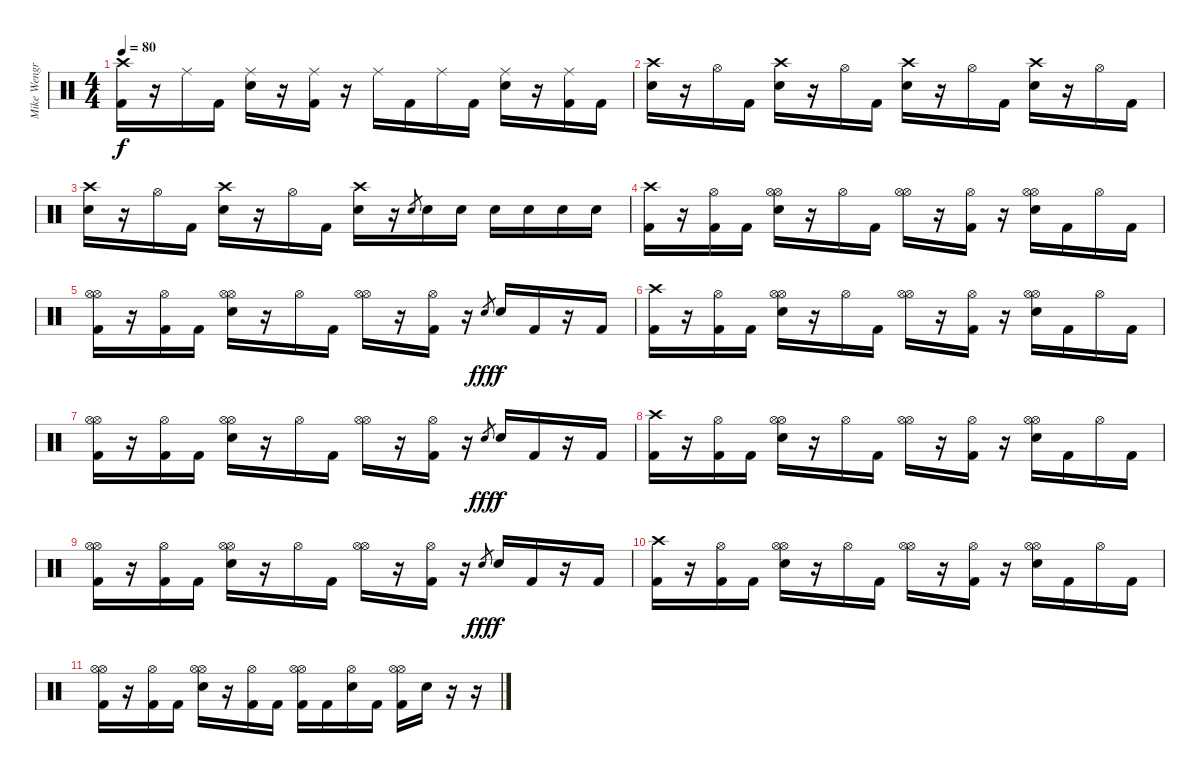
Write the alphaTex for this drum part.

\track ("Mike Wengren (Drums)" "Mike Wengr") {instrument percussion}
\staff {score}
\articulation defaults
\ts (4 4)
\tempo 80
\clef neutral
\ks c
("Crash high (hit)" "Kick (hit) 2").16{dy f} r.16 "Ride (middle)".16 "Kick (hit) 2".16 ("Ride (middle)" "Electric Snare (hit)").16 r.16 ("Ride (middle)" "Kick (hit) 2").16 r.16 "Ride (middle)".16 "Kick (hit) 2".16 "Ride (middle)".16 "Kick (hit) 2".16 ("Ride (middle)" "Electric Snare (hit)").16 r.16 ("Ride (middle)" "Kick (hit) 2").16 "Kick (hit) 2".16 |
("Crash high (hit)" "Electric Snare (hit)").16 r.16 "Hi-Hat (open)".16 "Kick (hit) 2".16 ("Crash high (hit)" "Electric Snare (hit)").16 r.16 "Hi-Hat (open)".16 "Kick (hit) 2".16 ("Crash high (hit)" "Electric Snare (hit)").16 r.16 "Hi-Hat (open)".16 "Kick (hit) 2".16 ("Crash high (hit)" "Electric Snare (hit)").16 r.16 "Hi-Hat (open)".16 "Kick (hit) 2".16 |
("Crash high (hit)" "Electric Snare (hit)").16 r.16 "Hi-Hat (open)".16 "Kick (hit) 2".16 ("Crash high (hit)" "Electric Snare (hit)").16 r.16 "Hi-Hat (open)".16 "Kick (hit) 2".16 ("Crash high (hit)" "Electric Snare (hit)").16 r.16 "Electric Snare (hit)".8{gr} "Electric Snare (hit)".16 "Electric Snare (hit)".16 "Electric Snare (hit)".16 "Electric Snare (hit)".16 "Electric Snare (hit)".16 "Electric Snare (hit)".16 |
("Crash high (hit)" "Kick (hit) 2").16 r.16 ("Hi-Hat (open)" "Kick (hit) 2").16 "Kick (hit) 2".16 ("Hi-Hat (open)" "Hi-Hat (open)" "Electric Snare (hit)").16 r.16 "Hi-Hat (open)".16 "Kick (hit) 2".16 ("Hi-Hat (open)" "Hi-Hat (open)").16 r.16 ("Hi-Hat (open)" "Kick (hit) 2").16 r.16 ("Hi-Hat (open)" "Hi-Hat (open)" "Electric Snare (hit)").16 "Kick (hit) 2".16 "Hi-Hat (open)".16 "Kick (hit) 2".16 |
("Hi-Hat (open)" "Hi-Hat (open)" "Kick (hit) 2").16 r.16 ("Hi-Hat (open)" "Kick (hit) 2").16 "Kick (hit) 2".16 ("Hi-Hat (open)" "Hi-Hat (open)" "Electric Snare (hit)").16 r.16 "Hi-Hat (open)".16 "Kick (hit) 2".16 ("Hi-Hat (open)" "Hi-Hat (open)").16 r.16 ("Hi-Hat (open)" "Kick (hit) 2").16 r.16 "Electric Snare (hit)".8{gr dy fff} "Electric Snare (hit)".16{dy f} "Kick (hit) 2".16 r.16 "Kick (hit) 2".16 |
("Crash high (hit)" "Kick (hit) 2").16 r.16 ("Hi-Hat (open)" "Kick (hit) 2").16 "Kick (hit) 2".16 ("Hi-Hat (open)" "Hi-Hat (open)" "Electric Snare (hit)").16 r.16 "Hi-Hat (open)".16 "Kick (hit) 2".16 ("Hi-Hat (open)" "Hi-Hat (open)").16 r.16 ("Hi-Hat (open)" "Kick (hit) 2").16 r.16 ("Hi-Hat (open)" "Hi-Hat (open)" "Electric Snare (hit)").16 "Kick (hit) 2".16 "Hi-Hat (open)".16 "Kick (hit) 2".16 |
("Hi-Hat (open)" "Hi-Hat (open)" "Kick (hit) 2").16 r.16 ("Hi-Hat (open)" "Kick (hit) 2").16 "Kick (hit) 2".16 ("Hi-Hat (open)" "Hi-Hat (open)" "Electric Snare (hit)").16 r.16 "Hi-Hat (open)".16 "Kick (hit) 2".16 ("Hi-Hat (open)" "Hi-Hat (open)").16 r.16 ("Hi-Hat (open)" "Kick (hit) 2").16 r.16 "Electric Snare (hit)".8{gr dy fff} "Electric Snare (hit)".16{dy f} "Kick (hit) 2".16 r.16 "Kick (hit) 2".16 |
("Crash high (hit)" "Kick (hit) 2").16 r.16 ("Hi-Hat (open)" "Kick (hit) 2").16 "Kick (hit) 2".16 ("Hi-Hat (open)" "Hi-Hat (open)" "Electric Snare (hit)").16 r.16 "Hi-Hat (open)".16 "Kick (hit) 2".16 ("Hi-Hat (open)" "Hi-Hat (open)").16 r.16 ("Hi-Hat (open)" "Kick (hit) 2").16 r.16 ("Hi-Hat (open)" "Hi-Hat (open)" "Electric Snare (hit)").16 "Kick (hit) 2".16 "Hi-Hat (open)".16 "Kick (hit) 2".16 |
("Hi-Hat (open)" "Hi-Hat (open)" "Kick (hit) 2").16 r.16 ("Hi-Hat (open)" "Kick (hit) 2").16 "Kick (hit) 2".16 ("Hi-Hat (open)" "Hi-Hat (open)" "Electric Snare (hit)").16 r.16 "Hi-Hat (open)".16 "Kick (hit) 2".16 ("Hi-Hat (open)" "Hi-Hat (open)").16 r.16 ("Hi-Hat (open)" "Kick (hit) 2").16 r.16 "Electric Snare (hit)".8{gr dy fff} "Electric Snare (hit)".16{dy f} "Kick (hit) 2".16 r.16 "Kick (hit) 2".16 |
("Crash high (hit)" "Kick (hit) 2").16 r.16 ("Hi-Hat (open)" "Kick (hit) 2").16 "Kick (hit) 2".16 ("Hi-Hat (open)" "Hi-Hat (open)" "Electric Snare (hit)").16 r.16 "Hi-Hat (open)".16 "Kick (hit) 2".16 ("Hi-Hat (open)" "Hi-Hat (open)").16 r.16 ("Hi-Hat (open)" "Kick (hit) 2").16 r.16 ("Hi-Hat (open)" "Hi-Hat (open)" "Electric Snare (hit)").16 "Kick (hit) 2".16 "Hi-Hat (open)".16 "Kick (hit) 2".16 |
("Hi-Hat (open)" "Hi-Hat (open)" "Kick (hit) 2").16 r.16 ("Hi-Hat (open)" "Kick (hit) 2").16 "Kick (hit) 2".16 ("Hi-Hat (open)" "Hi-Hat (open)" "Electric Snare (hit)").16 r.16 ("Hi-Hat (open)" "Kick (hit) 2").16 "Kick (hit) 2".16 ("Hi-Hat (open)" "Hi-Hat (open)" "Kick (hit) 2").16 "Kick (hit) 2".16 ("Hi-Hat (open)" "Electric Snare (hit)").16 "Kick (hit) 2".16 ("Hi-Hat (open)" "Hi-Hat (open)" "Kick (hit) 2").16 "Electric Snare (hit)".16 r.16 r.16
